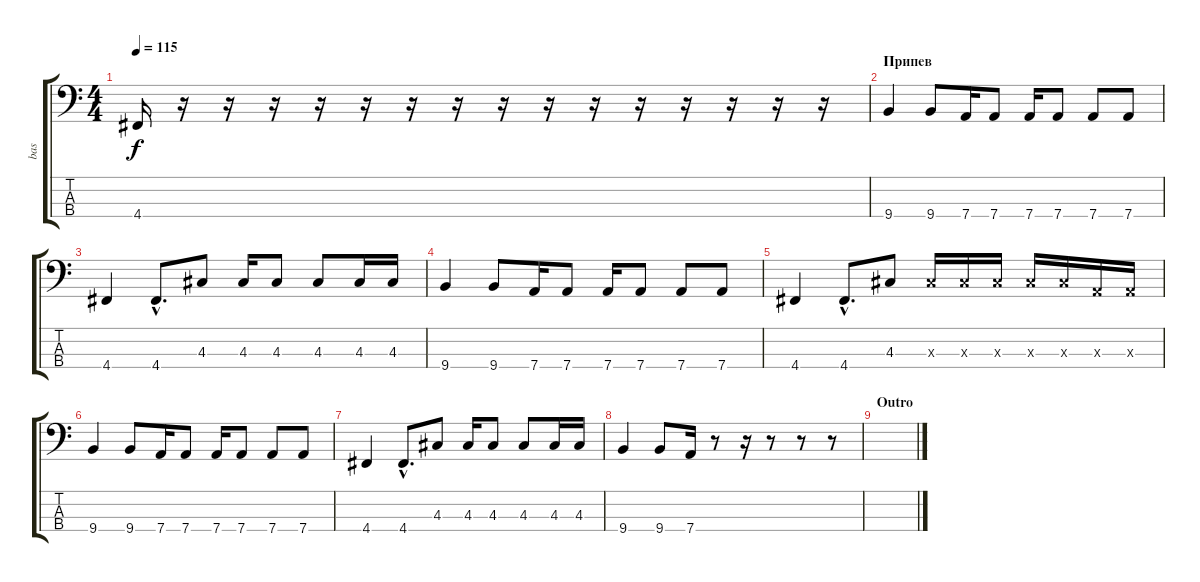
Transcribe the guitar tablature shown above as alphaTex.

\track ("bas" "bas") {instrument electricbasspick}
\staff {score tabs}
\tuning (G2 D2 A1 D1) {hide}
\ts (4 4)
\tempo 115
\clef f4
\ks c
4.4.16{dy f} r.16 r.16 r.16 r.16 r.16 r.16 r.16 r.16 r.16 r.16 r.16 r.16 r.16 r.16 r.16 |
\section ("" "Припев")
9.4.4 9.4.8 7.4.16 7.4.8 7.4.16 7.4.8 7.4.8 7.4.8 |
4.4.4 4.4{hac}.8{d} 4.3.8 4.3.16 4.3.8 4.3.8 4.3.16 4.3.16 |
9.4.4 9.4.8 7.4.16 7.4.8 7.4.16 7.4.8 7.4.8 7.4.8 |
4.4.4 4.4{hac}.8{d} 4.3.8 4.3{x}.16 4.3{x}.16 4.3{x}.16 4.3{x}.16 4.3{x}.16 0.3{x}.16 0.3{x}.16 |
9.4.4 9.4.8 7.4.16 7.4.8 7.4.16 7.4.8 7.4.8 7.4.8 |
4.4.4 4.4{hac}.8{d} 4.3.8 4.3.16 4.3.8 4.3.8 4.3.16 4.3.16 |
9.4.4 9.4.8 7.4.16 r.8 r.16 r.8 r.8 r.8 |
\section ("" "Outro")
